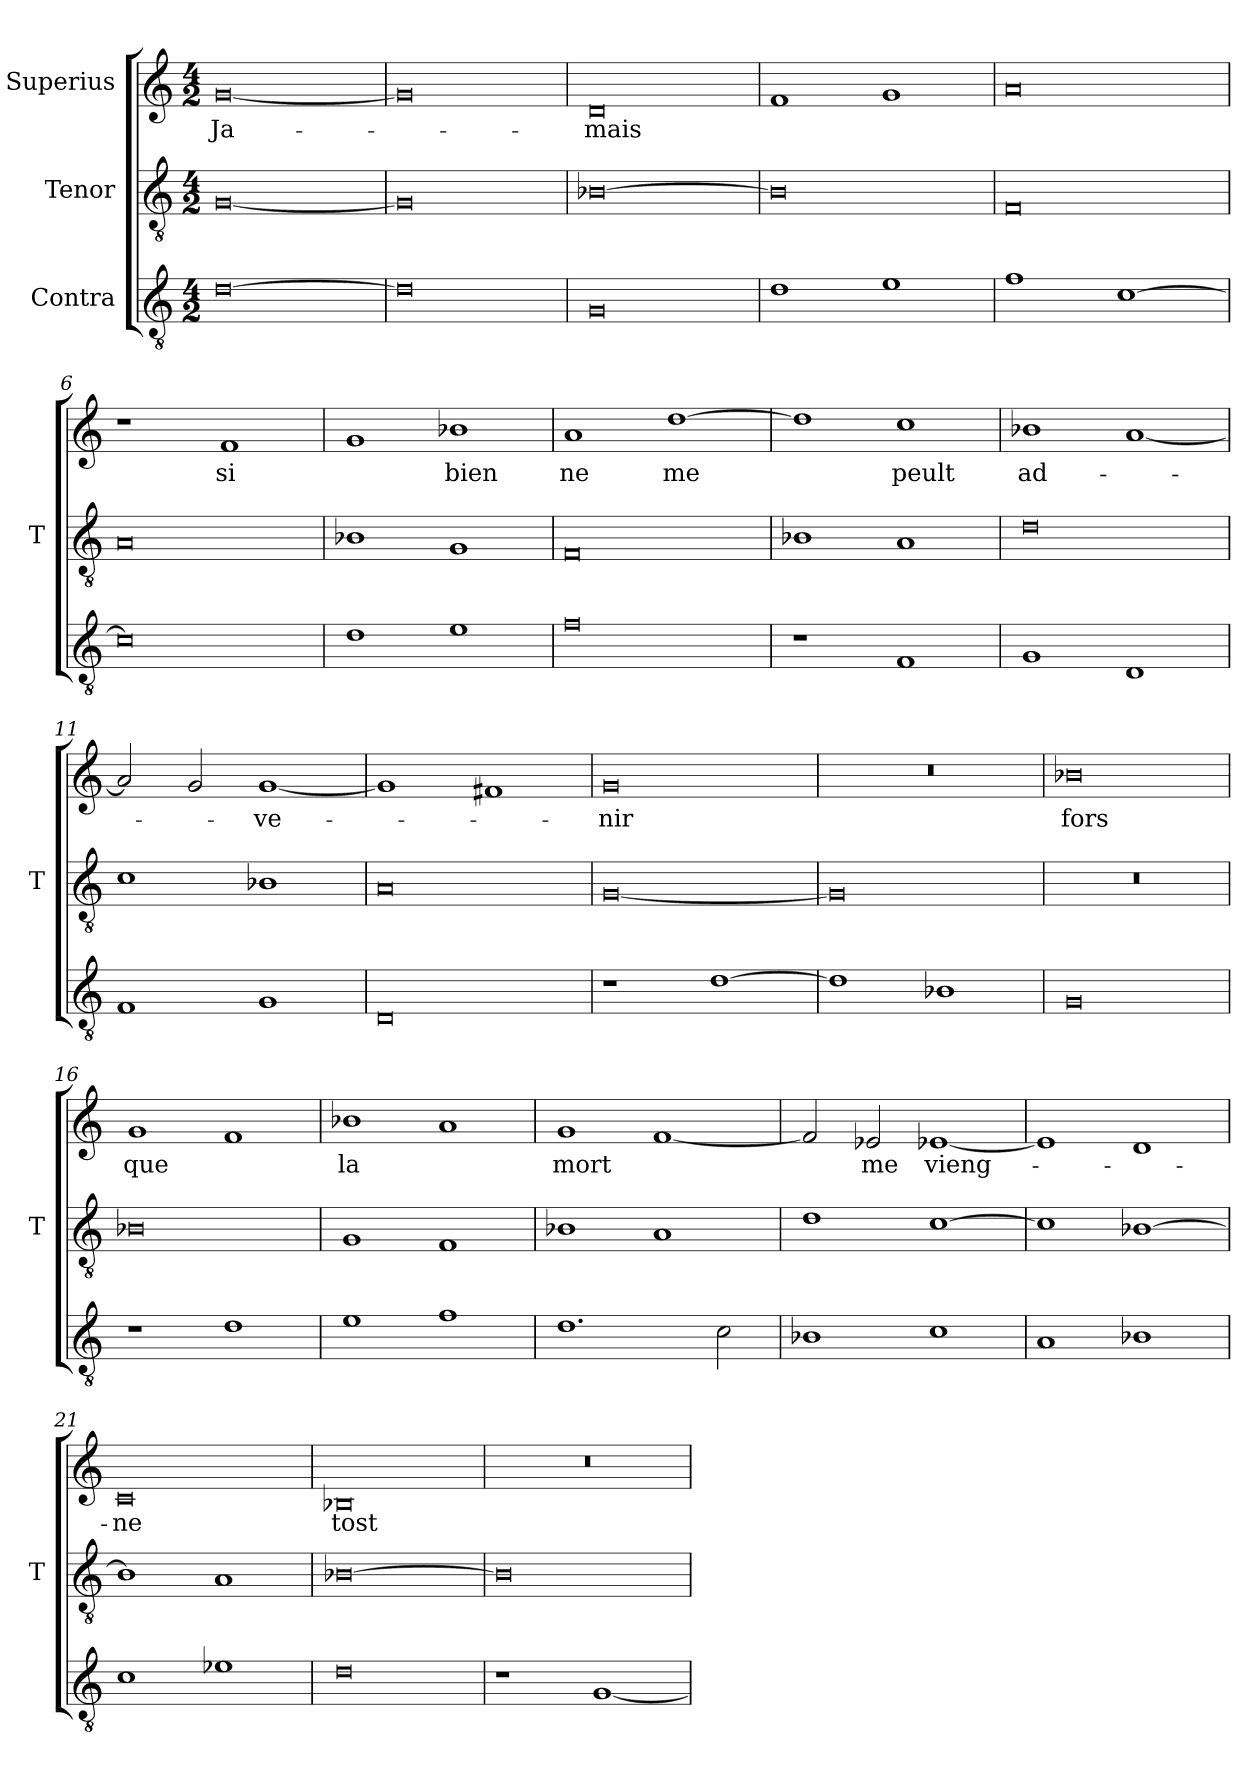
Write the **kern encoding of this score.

**kern	**kern	**kern	**text
*part3	*part2	*part1	*part1
*staff3	*staff2	*staff1	*staff1
*I"Contra	*I"Tenor	*I"Superius	*
*	*I'T	*	*
*clefGv2	*clefGv2	*clefG2	*
*M4/2	*M4/2	*M4/2	*
=1	=1	=1	=1
[0d	[0G	[0g	Ja-
=2	=2	=2	=2
0d]	0G]	0g]	.
=3	=3	=3	=3
0G	[0B-X	0d	-mais
=4	=4	=4	=4
1d	0B-]	1f	.
1e	.	1g	.
=5	=5	=5	=5
1f	0F	0a	.
[1c	.	.	.
=6	=6	=6	=6
0c]	0A	1r	.
.	.	1f	-si
=7	=7	=7	=7
1d	1B-X	1g	.
1e	1G	1b-X	-bien
=8	=8	=8	=8
0f	0F	1a	-ne
.	.	[1dd	-me
=9	=9	=9	=9
1r	1B-X	1dd]	.
1F	1A	1cc	-peult
=10	=10	=10	=10
1G	0d	1b-X	ad-
1D	.	[1a	.
=11	=11	=11	=11
1F	1c	2a]	.
.	.	2g	.
1G	1B-X	[1g	-ve-
=12	=12	=12	=12
0D	0A	1g]	.
.	.	1f#X	.
=13	=13	=13	=13
1r	[0G	0g	-nir
[1d	.	.	.
=14	=14	=14	=14
1d]	0G]	0r	.
1B-X	.	.	.
=15	=15	=15	=15
0G	0r	0b-X	-fors
=16	=16	=16	=16
1r	0B-X	1g	-que
1d	.	1f	.
=17	=17	=17	=17
1e	1G	1b-X	-la
1f	1F	1a	.
=18	=18	=18	=18
1.d	1B-X	1g	-mort
.	1A	[1f	.
2c	.	.	.
=19	=19	=19	=19
1B-X	1d	2f]	.
.	.	2e-X	-me
1c	[1c	[1e-X	vieng-
=20	=20	=20	=20
1A	1c]	1e-]	.
1B-X	[1B-X	1d	.
=21	=21	=21	=21
1c	1B-]	0c	-ne
1e-X	1A	.	.
=22	=22	=22	=22
0d	[0B-X	0B-X	-tost
=23	=23	=23	=23
1r	0B-]	0r	.
[1G	.	.	.
=	=	=	=
*-	*-	*-	*-
